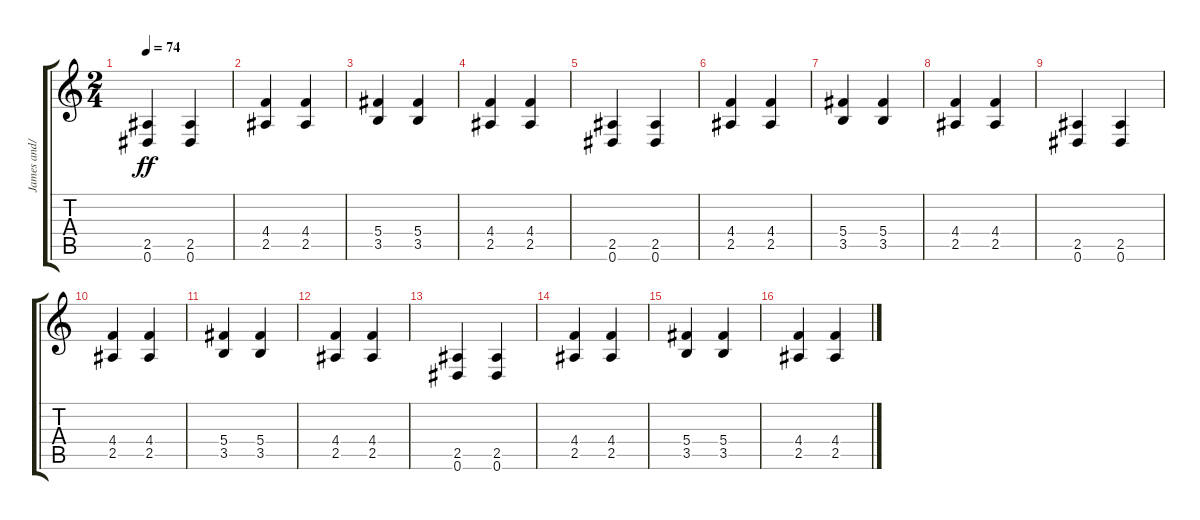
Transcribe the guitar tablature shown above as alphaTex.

\track ("James and/or Kirk" "James and/") {instrument distortionguitar}
\staff {score tabs}
\tuning (Eb4 Bb3 Gb3 Db3 Ab2 Eb2) {hide}
\ts (2 4)
\tempo 74
\clef g2
\ks c
(2.5 0.6).4{dy ff} (2.5 0.6).4 |
(4.4 2.5).4 (4.4 2.5).4 |
(5.4 3.5).4 (5.4 3.5).4 |
(4.4 2.5).4 (4.4 2.5).4 |
(2.5 0.6).4 (2.5 0.6).4 |
(4.4 2.5).4 (4.4 2.5).4 |
(5.4 3.5).4 (5.4 3.5).4 |
(4.4 2.5).4 (4.4 2.5).4 |
(2.5 0.6).4 (2.5 0.6).4 |
(4.4 2.5).4 (4.4 2.5).4 |
(5.4 3.5).4 (5.4 3.5).4 |
(4.4 2.5).4 (4.4 2.5).4 |
(2.5 0.6).4 (2.5 0.6).4 |
(4.4 2.5).4 (4.4 2.5).4 |
(5.4 3.5).4 (5.4 3.5).4 |
(4.4 2.5).4 (4.4 2.5).4
